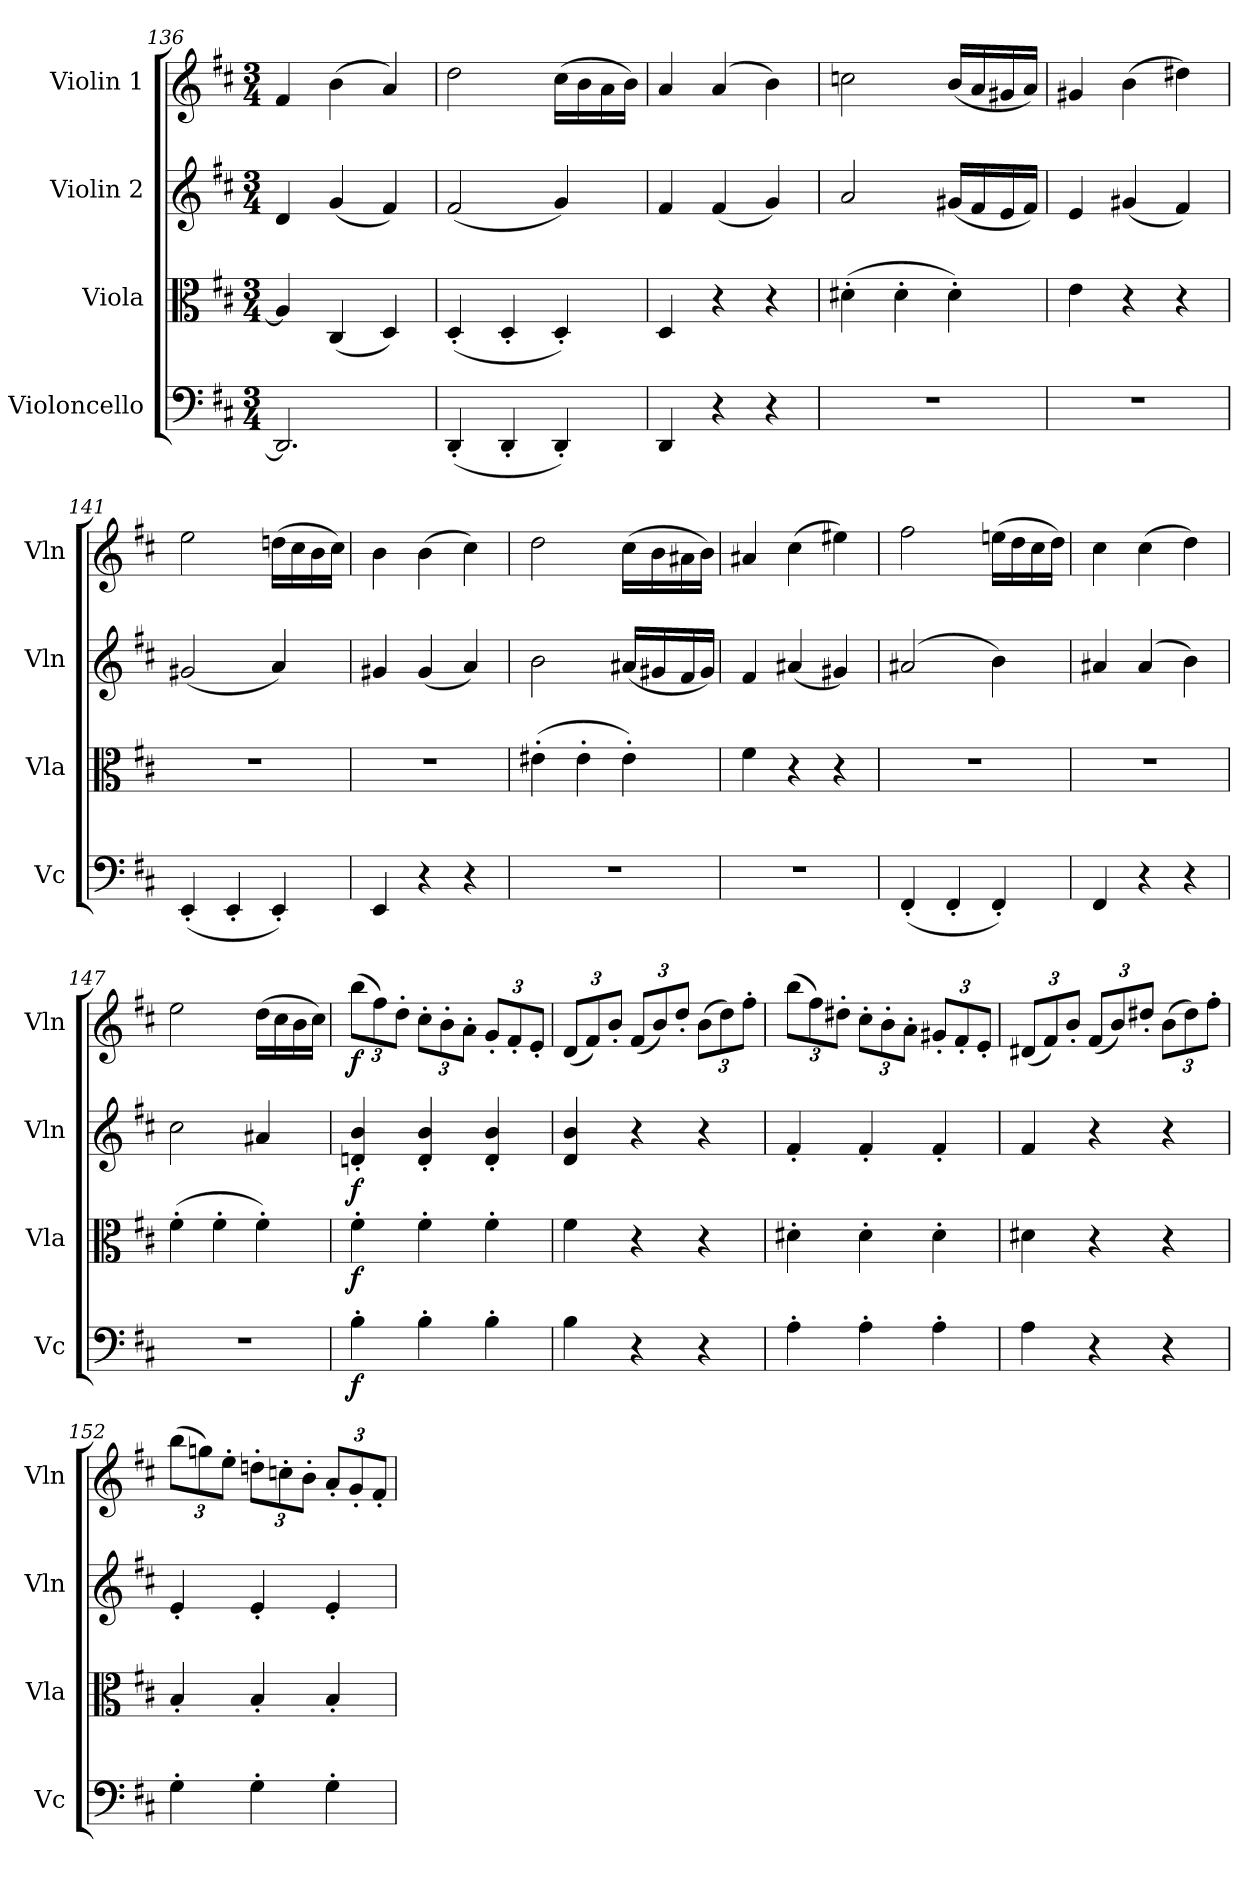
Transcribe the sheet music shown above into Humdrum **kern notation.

**kern	**dynam	**kern	**dynam	**kern	**dynam	**kern	**dynam
*part4	*part4	*part3	*part3	*part2	*part2	*part1	*part1
*staff4	*staff4	*staff3	*staff3	*staff2	*staff2	*staff1	*staff1
*I"Violoncello	*	*I"Viola	*	*I"Violin 2	*	*I"Violin 1	*
*I'Vc	*	*I'Vla	*	*I'Vln	*	*I'Vln	*
*clefF4	*	*clefC3	*	*clefG2	*	*clefG2	*
*k[f#c#]	*	*k[f#c#]	*	*k[f#c#]	*	*k[f#c#]	*
*M3/4	*	*M3/4	*	*M3/4	*	*M3/4	*
=136	=136	=136	=136	=136	=136	=136	=136
2.DD/]	.	4A/]	.	4d/	.	4f#/	.
.	.	(4C#/	.	(4g/	.	(4b\	.
.	.	4D/)	.	4f#/)	.	4a/)	.
=137	=137	=137	=137	=137	=137	=137	=137
(4DD'/	.	(4D'/	.	(2f#/	.	2dd\	.
4DD'/	.	4D'/	.	.	.	.	.
4DD'/)	.	4D'/)	.	4g/)	.	(16cc#\LL	.
.	.	.	.	.	.	16b\	.
.	.	.	.	.	.	16a\	.
.	.	.	.	.	.	16b\JJ)	.
=138	=138	=138	=138	=138	=138	=138	=138
4DD/	.	4D/	.	4f#/	.	4a/	.
4r	.	4r	.	(4f#/	.	(4a/	.
4r	.	4r	.	4g/)	.	4b\)	.
=139	=139	=139	=139	=139	=139	=139	=139
2.r	.	(4d#X'\	.	2a/	.	2ccn\	.
.	.	4d#'\	.	.	.	.	.
.	.	4d#'\)	.	(16g#X/LL	.	(16b/LL	.
.	.	.	.	16f#/	.	16a/	.
.	.	.	.	16e/	.	16g#X/	.
.	.	.	.	16f#/JJ)	.	16a/JJ)	.
=140	=140	=140	=140	=140	=140	=140	=140
2.r	.	4e\	.	4e/	.	4g#X/	.
.	.	4r	.	(4g#X/	.	(4b\	.
.	.	4r	.	4f#/)	.	4dd#X\)	.
!!LO:PB:g=z
=141	=141	=141	=141	=141	=141	=141	=141
(4EE'/	.	2.r	.	(2g#X/	.	2ee\	.
4EE'/	.	.	.	.	.	.	.
4EE'/)	.	.	.	4a/)	.	(16ddn\LL	.
.	.	.	.	.	.	16cc#\	.
.	.	.	.	.	.	16b\	.
.	.	.	.	.	.	16cc#\JJ)	.
=142	=142	=142	=142	=142	=142	=142	=142
4EE/	.	2.r	.	4g#X/	.	4b\	.
4r	.	.	.	(4g#/	.	(4b\	.
4r	.	.	.	4a/)	.	4cc#\)	.
=143	=143	=143	=143	=143	=143	=143	=143
2.r	.	(4e#X'\	.	2b\	.	2dd\	.
.	.	4e#'\	.	.	.	.	.
.	.	4e#'\)	.	(16a#X/LL	.	(16cc#\LL	.
.	.	.	.	16g#X/	.	16b\	.
.	.	.	.	16f#/	.	16a#X\	.
.	.	.	.	16g#/JJ)	.	16b\JJ)	.
=144	=144	=144	=144	=144	=144	=144	=144
2.r	.	4f#\	.	4f#/	.	4a#X/	.
.	.	4r	.	(4a#X/	.	(4cc#\	.
.	.	4r	.	4g#X/)	.	4ee#X\)	.
=145	=145	=145	=145	=145	=145	=145	=145
(4FF#'/	.	2.r	.	(2a#X/	.	2ff#\	.
4FF#'/	.	.	.	.	.	.	.
4FF#'/)	.	.	.	4b\)	.	(16een\LL	.
.	.	.	.	.	.	16dd\	.
.	.	.	.	.	.	16cc#\	.
.	.	.	.	.	.	16dd\JJ)	.
=146	=146	=146	=146	=146	=146	=146	=146
4FF#/	.	2.r	.	4a#X/	.	4cc#\	.
4r	.	.	.	(4a#/	.	(4cc#\	.
4r	.	.	.	4b\)	.	4dd\)	.
=147	=147	=147	=147	=147	=147	=147	=147
2.r	.	(4f#'\	.	2cc#\	.	2ee\	.
.	.	4f#'\	.	.	.	.	.
.	.	4f#'\)	.	4a#X/	.	(16dd\LL	.
.	.	.	.	.	.	16cc#\	.
.	.	.	.	.	.	16b\	.
.	.	.	.	.	.	16cc#\JJ)	.
!!LO:LB:g=z
=148	=148	=148	=148	=148	=148	=148	=148
*	*	*	*	*	*	*Xbrackettup	*
!	!LO:DY:b	!	!LO:DY:b	!	!LO:DY:b	!	!LO:DY:b
4B'\	f	4f#'\	f	4dn/' 4b/'	f	(12bb\L	f
.	.	.	.	.	.	12ff#\)	.
.	.	.	.	.	.	12dd'\J	.
4B'\	.	4f#'\	.	4d/' 4b/'	.	12cc#'\L	.
.	.	.	.	.	.	12b'\	.
.	.	.	.	.	.	12a'\J	.
4B'\	.	4f#'\	.	4d/' 4b/'	.	12g'/L	.
.	.	.	.	.	.	12f#'/	.
.	.	.	.	.	.	12e'/J	.
=149	=149	=149	=149	=149	=149	=149	=149
4B\	.	4f#\	.	4d/ 4b/	.	(12d/L	.
.	.	.	.	.	.	12f#/)	.
.	.	.	.	.	.	12b'/J	.
4r	.	4r	.	4r	.	(12f#/L	.
.	.	.	.	.	.	12b/)	.
.	.	.	.	.	.	12dd'/J	.
4r	.	4r	.	4r	.	(12b\L	.
.	.	.	.	.	.	12dd\)	.
.	.	.	.	.	.	12ff#'\J	.
=150	=150	=150	=150	=150	=150	=150	=150
4A'\	.	4d#X'\	.	4f#'/	.	(12bb\L	.
.	.	.	.	.	.	12ff#\)	.
.	.	.	.	.	.	12dd#X'\J	.
4A'\	.	4d#'\	.	4f#'/	.	12cc#'\L	.
.	.	.	.	.	.	12b'\	.
.	.	.	.	.	.	12a'\J	.
4A'\	.	4d#'\	.	4f#'/	.	12g#X'/L	.
.	.	.	.	.	.	12f#'/	.
.	.	.	.	.	.	12e'/J	.
=151	=151	=151	=151	=151	=151	=151	=151
4A\	.	4d#X\	.	4f#/	.	(12d#X/L	.
.	.	.	.	.	.	12f#/)	.
.	.	.	.	.	.	12b'/J	.
4r	.	4r	.	4r	.	(12f#/L	.
.	.	.	.	.	.	12b/)	.
.	.	.	.	.	.	12dd#X'/J	.
4r	.	4r	.	4r	.	(12b\L	.
.	.	.	.	.	.	12dd#\)	.
.	.	.	.	.	.	12ff#'\J	.
!!LO:LB:g=z
=152	=152	=152	=152	=152	=152	=152	=152
4G'\	.	4B'/	.	4e'/	.	(12bb\L	.
.	.	.	.	.	.	12ggn\)	.
.	.	.	.	.	.	12ee'\J	.
4G'\	.	4B'/	.	4e'/	.	12ddn'\L	.
.	.	.	.	.	.	12ccn'\	.
.	.	.	.	.	.	12b'\J	.
4G'\	.	4B'/	.	4e'/	.	12a'/L	.
.	.	.	.	.	.	12g'/	.
.	.	.	.	.	.	12f#'/J	.
=	=	=	=	=	=	=	=
*-	*-	*-	*-	*-	*-	*-	*-
